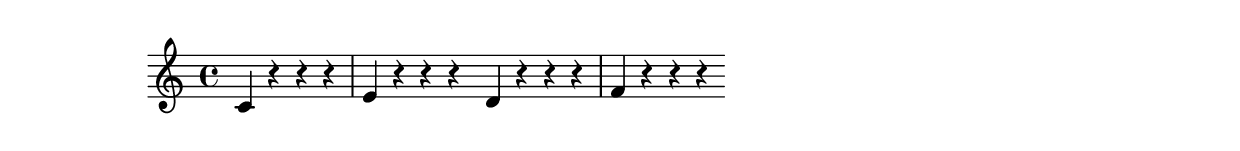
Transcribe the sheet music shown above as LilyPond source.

#(ly:set-option 'midi-extension "mid")
\version "2.12.3"
\include "english.ly"
\header{


}
%{

%}
melody = {
\clef treble
\key c \major
\cadenzaOn


 \bar "|:"  c'4 r4 r4 r4 \bar "|"  e'4 r4 r4 r4 \bar ":|"  
 \grace s64  \bar "|:"  d'4 r4 r4 r4 \bar "|"  f'4 r4 r4 r4 \bar ":|"  
 
}


text = \lyricmode {
    
}

\score{

<<
\new Voice = "one" {
\melody
}
\new Lyrics \lyricsto "one" \text
>>
\layout {
\context {
\Score
}
}
\midi {
\context {
\Score
tempoWholesPerMinute = #(ly:make-moment 200 4)
}
}
}